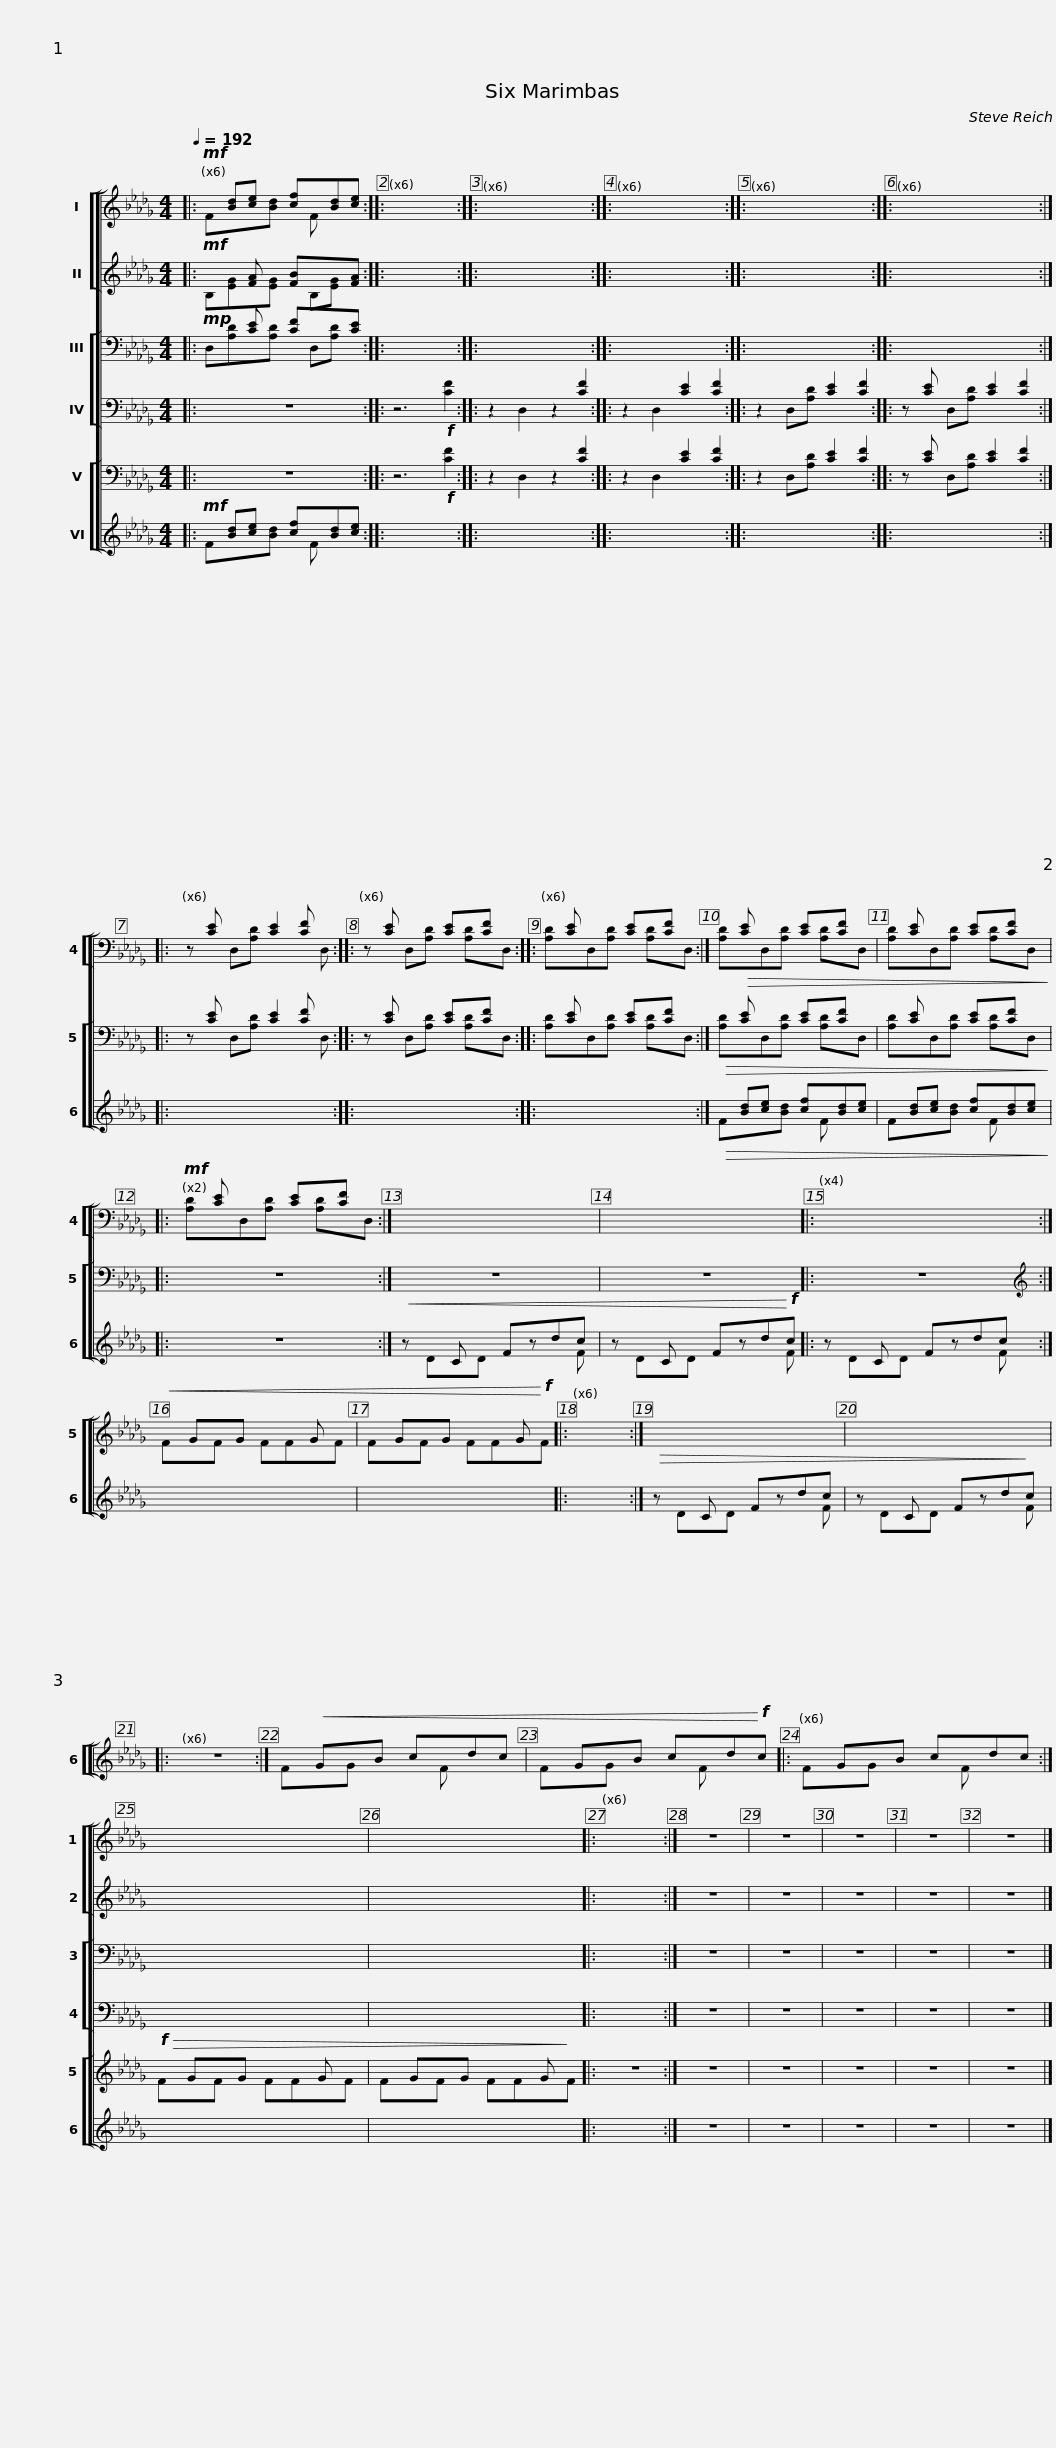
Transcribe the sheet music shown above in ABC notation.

X:1
%%score [ [ ( 1 2 ) ( 3 4 ) ] [ ( 5 6 ) ( 7 8 ) ] [ ( 9 10 ) ( 11 12 ) ] ]
L:1/8
Q:1/4=192
M:4/4
I:linebreak $
K:Db
V:1 treble
V:2 treble
V:3 treble
V:4 treble
V:5 bass
V:6 bass
V:7 bass
V:8 bass
V:9 bass
V:10 bass
V:11 treble
V:12 treble
V:1
|:!mf! x [Bd][ce] x [cf]x[Bd][ce] :: x8 :: x8 :: x8 :: x8 :: %5
 x8 :: x8 :: x8 :: x8 :|$ x8 | %10
 x8 |: x8 :| x8 | x8 |: x8 :| %15
 x8 | x8 |:$ x8 :| x8 | x8 |: %20
 x8 :| x8 | x8 |: x8 :| x8 | %25
 x8 |: x8 :| z8 |$ z8 | z8 | %30
 z8 | z8 |] %32
V:2
|: Fxx[Bd] x F x x :: x8 :: x8 :: x8 :: x8 :: %5
 x8 :: x8 :: x8 :: x8 :|$ x8 | %10
 x8 |: x8 :| x8 | x8 |: x8 :| %15
 x8 | x8 |:$ x8 :| x8 | x8 |: %20
 x8 :| x8 | x8 |: x8 :| x8 | %25
 x8 |: x8 :| x8 |$ x8 | x8 | %30
 x8 | x8 |] %32
V:3
|:!mf! x x [FA] x [FB]xx[FA] :: x8 :: x8 :: x8 :: x8 :: %5
 x8 :: x8 :: x8 :: x8 :|$ x8 | %10
 x8 |: x8 :| x8 | x8 |: x8 :| %15
 x8 | x8 |:$ x8 :| x8 | x8 |: %20
 x8 :| x8 | x8 |: x8 :| x8 | %25
 x8 |: x8 :| z8 |$ z8 | z8 | %30
 z8 | z8 |] %32
V:4
|: B,[EG]x[EG] x B,[EG] x :: x8 :: x8 :: x8 :: x8 :: %5
 x8 :: x8 :: x8 :: x8 :|$ x8 | %10
 x8 |: x8 :| x8 | x8 |: x8 :| %15
 x8 | x8 |:$ x8 :| x8 | x8 |: %20
 x8 :| x8 | x8 |: x8 :| x8 | %25
 x8 |: x8 :| x8 |$ x8 | x8 | %30
 x8 | x8 |] %32
V:5
|:!mp! x x [CE] x [CF]xx[CE] :: x8 :: x8 :: x8 :: x8 :: %5
 x8 :: x8 :: x8 :: x8 :|$ x8 | %10
 x8 |: x8 :| x8 | x8 |: x8 :| %15
 x8 | x8 |:$ x8 :| x8 | x8 |: %20
 x8 :| x8 | x8 |: x8 :| x8 | %25
 x8 |: x8 :| z8 |$ z8 | z8 | %30
 z8 | z8 |] %32
V:6
|: D,[A,D]x[A,D] x D,[A,D] x :: x8 :: x8 :: x8 :: x8 :: %5
 x8 :: x8 :: x8 :: x8 :|$ x8 | %10
 x8 |: x8 :| x8 | x8 |: x8 :| %15
 x8 | x8 |:$ x8 :| x8 | x8 |: %20
 x8 :| x8 | x8 |: x8 :| x8 | %25
 x8 |: x8 :| x8 |$ x8 | x8 | %30
 x8 | x8 |] %32
V:7
|: z8 :: z6!f! [CF]2 :: z2 x2 z2 [CF]2 :: z2 x2 [CE]2 [CF]2 :: z2 x2 [CE]2 [CF]2 :: %5
 z [CE] x2 [CE]2 [CF]2 :: z [CE] x2 [CE]2 [CF] x :: z [CE] x x [CE]x[CF] x :: x [CE] x x [CE]x[CF] x :|$ x!>(! [CE] x x [CE]x[CF] x | %10
 x [CE] x x [CE]x[CF] x!>)! |:!mf! x [CE] x x [CE]x[CF] x :| x8 | x8 |: x8 :| %15
 x8 | x8 |:$ x8 :| x8 | x8 |: %20
 x8 :| x8 | x8 |: x8 :| x8 | %25
 x8 |: x8 :| z8 |$ z8 | z8 | %30
 z8 | z8 |] %32
V:8
|: x8 :: x8 :: x2 D,2 x2 x2 :: x2 D,2 x2 x2 :: x2 D,[A,D] x2 x2 :: %5
 x x D,[A,D] x2 x2 :: x x D,[A,D] x2 x D, :: x x D,[A,D] x [A,D]xD, :: [A,D]xD,[A,D] x [A,D]xD, :|$ [A,D]xD,[A,D] x [A,D]xD, | %10
 [A,D]xD,[A,D] x [A,D]xD, |: [A,D]xD,[A,D] x [A,D]xD, :| x8 | x8 |: x8 :| %15
 x8 | x8 |:$ x8 :| x8 | x8 |: %20
 x8 :| x8 | x8 |: x8 :| x8 | %25
 x8 |: x8 :| x8 |$ x8 | x8 | %30
 x8 | x8 |] %32
V:9
|: z8 :: z6!f! [CF]2 :: z2 x2 z2 [CF]2 :: z2 x2 [CE]2 [CF]2 :: z2 x2 [CE]2 [CF]2 :: %5
 z [CE] x2 [CE]2 [CF]2 :: z [CE] x2 [CE]2 [CF] x :: z [CE] x x [CE]x[CF] x :: x [CE] x x [CE]x[CF] x :|$!>(! x [CE] x x [CE]x[CF] x | %10
 x [CE] x x [CE]x[CF] x!>)! |: z8 :| z8 | z8 |: z8 :| %15
[K:treble]!<(! x GxG x x G x | x GxG x x G!<)!!f! x |:$ x8 :| x8 | x8 |: %20
 x8 :| x8 | x8 |: x8 :|!f!!>(! x GxG x x G x | %25
 x GxG x x G!>)! x |: z8 :| z8 |$ z8 | z8 | %30
 z8 | z8 |] %32
V:10
|: x8 :: x8 :: x2 D,2 x2 x2 :: x2 D,2 x2 x2 :: x2 D,[A,D] x2 x2 :: %5
 x x D,[A,D] x2 x2 :: x x D,[A,D] x2 x D, :: x x D,[A,D] x [A,D]xD, :: [A,D]xD,[A,D] x [A,D]xD, :|$ [A,D]xD,[A,D] x [A,D]xD, | %10
 [A,D]xD,[A,D] x [A,D]xD, |: x8 :| x8 | x8 |: x8 :| %15
[K:treble] FxF x FFxF | FxF x FFxF |:$ x8 :| x8 | x8 |: %20
 x8 :| x8 | x8 |: x8 :| FxF x FFxF | %25
 FxF x FFxF |: x8 :| x8 |$ x8 | x8 | %30
 x8 | x8 |] %32
V:11
|:!mf! x [Bd][ce] x [cf]x[Bd][ce] :: x8 :: x8 :: x8 :: x8 :: %5
 x8 :: x8 :: x8 :: x8 :|$!>(! x [Bd][ce] x [cf]x[Bd][ce] | %10
 x [Bd][ce] x [cf]x[Bd][ce]!>)! |: z8 :|!<(! z x C x Fzdc | z x C x Fzd!<)!!f!c |: z x C x Fzdc :| %15
 x8 | x8 |:$ x8 :|!>(! z x C x Fzdc | z x C x Fzd!>)!c |: %20
 z8 :| x!<(! GxB cxdc | x GxB cxd!<)!!f!c |: x GxB cxdc :| x8 | %25
 x8 |: x8 :| z8 |$ z8 | z8 | %30
 z8 | z8 |] %32
V:12
|: Fxx[Bd] x F x x :: x8 :: x8 :: x8 :: x8 :: %5
 x8 :: x8 :: x8 :: x8 :|$ Fxx[Bd] x F x x | %10
 Fxx[Bd] x F x x |: x8 :| x DxD x x x F | x DxD x x x F |: x DxD x x x F :| %15
 x8 | x8 |:$ x8 :| x DxD x x x F | x DxD x x x F |: %20
 x8 :| FxG x x F x x | FxG x x F x x |: FxG x x F x x :| x8 | %25
 x8 |: x8 :| x8 |$ x8 | x8 | %30
 x8 | x8 |] %32
